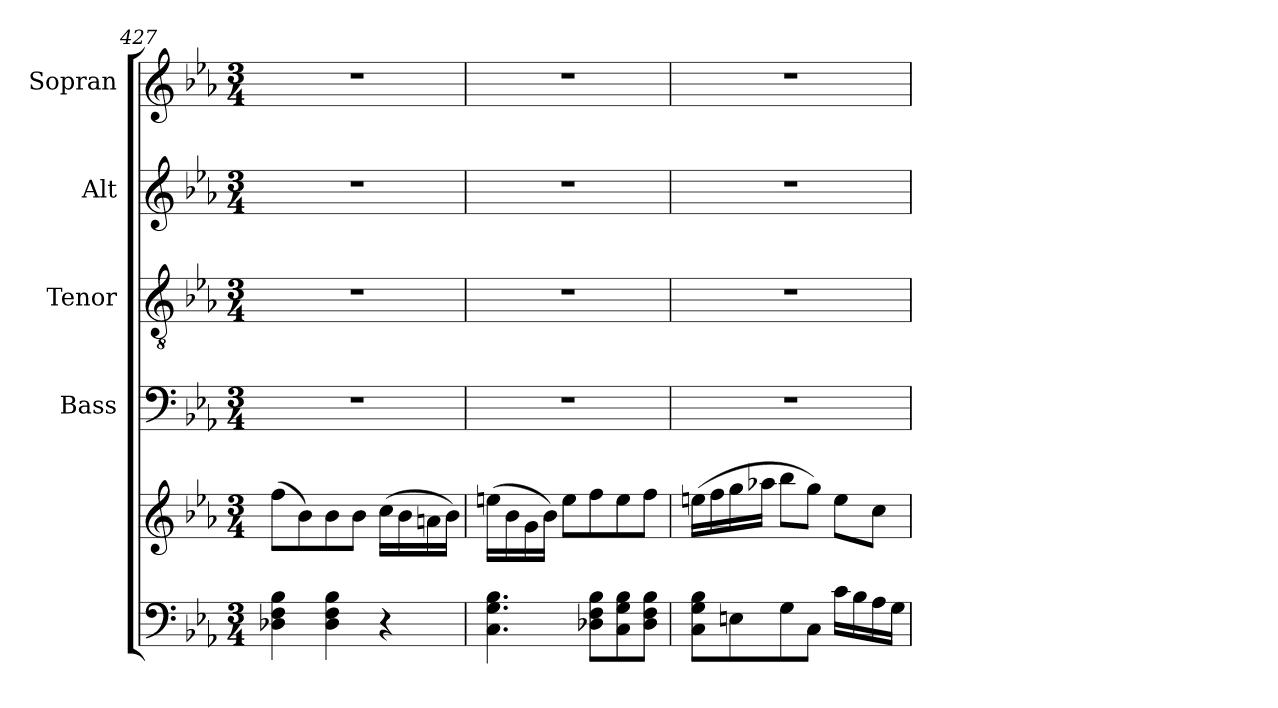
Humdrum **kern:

**kern	**kern	**kern	**kern	**kern	**kern
*part5	*part5	*part4	*part3	*part2	*part1
*staff6	*staff5	*staff4	*staff3	*staff2	*staff1
*	*	*I"Bass	*I"Tenor	*I"Alt	*I"Sopran
*	*	*I'B.	*I'T.	*I'A.	*I'S.
!!LO:PB:g=z
*clefF4	*clefG2	*clefF4	*clefGv2	*clefG2	*clefG2
*k[b-e-a-]	*k[b-e-a-]	*k[b-e-a-]	*k[b-e-a-]	*k[b-e-a-]	*k[b-e-a-]
*E-:	*E-:	*E-:	*E-:	*E-:	*E-:
*M3/4	*M3/4	*M3/4	*M3/4	*M3/4	*M3/4
=427	=427	=427	=427	=427	=427
4D-X\ 4F\ 4B-\	(>8ff\L	2.r	2.r	2.r	2.r
.	8b-\)	.	.	.	.
4D-\ 4F\ 4B-\	8b-\	.	.	.	.
.	8b-\J	.	.	.	.
4r	(>16cc\LL	.	.	.	.
.	16b-\	.	.	.	.
.	16an\	.	.	.	.
.	16b-\JJ)	.	.	.	.
=428	=428	=428	=428	=428	=428
4.C\ 4.G\ 4.B-\	(>16een\LL	2.r	2.r	2.r	2.r
.	16b-\	.	.	.	.
.	16g\	.	.	.	.
.	16b-\JJ)	.	.	.	.
.	8ee\L	.	.	.	.
8D-X\ 8F\ 8B-\L	8ff\	.	.	.	.
8C\ 8G\ 8B-\	8ee\	.	.	.	.
8D-\ 8F\ 8B-\J	8ff\J	.	.	.	.
=429	=429	=429	=429	=429	=429
8C\ 8G\ 8B-\L	(>16een\LL	2.r	2.r	2.r	2.r
.	16ff\	.	.	.	.
8En\	16gg\	.	.	.	.
.	16aa-X\JJ	.	.	.	.
8G\	8bb-\L	.	.	.	.
8C\J	8gg\J)	.	.	.	.
16c\LL	8ee\L	.	.	.	.
16B-\	.	.	.	.	.
16A-\	8cc\J	.	.	.	.
16G\JJ	.	.	.	.	.
=	=	=	=	=	=
*-	*-	*-	*-	*-	*-
